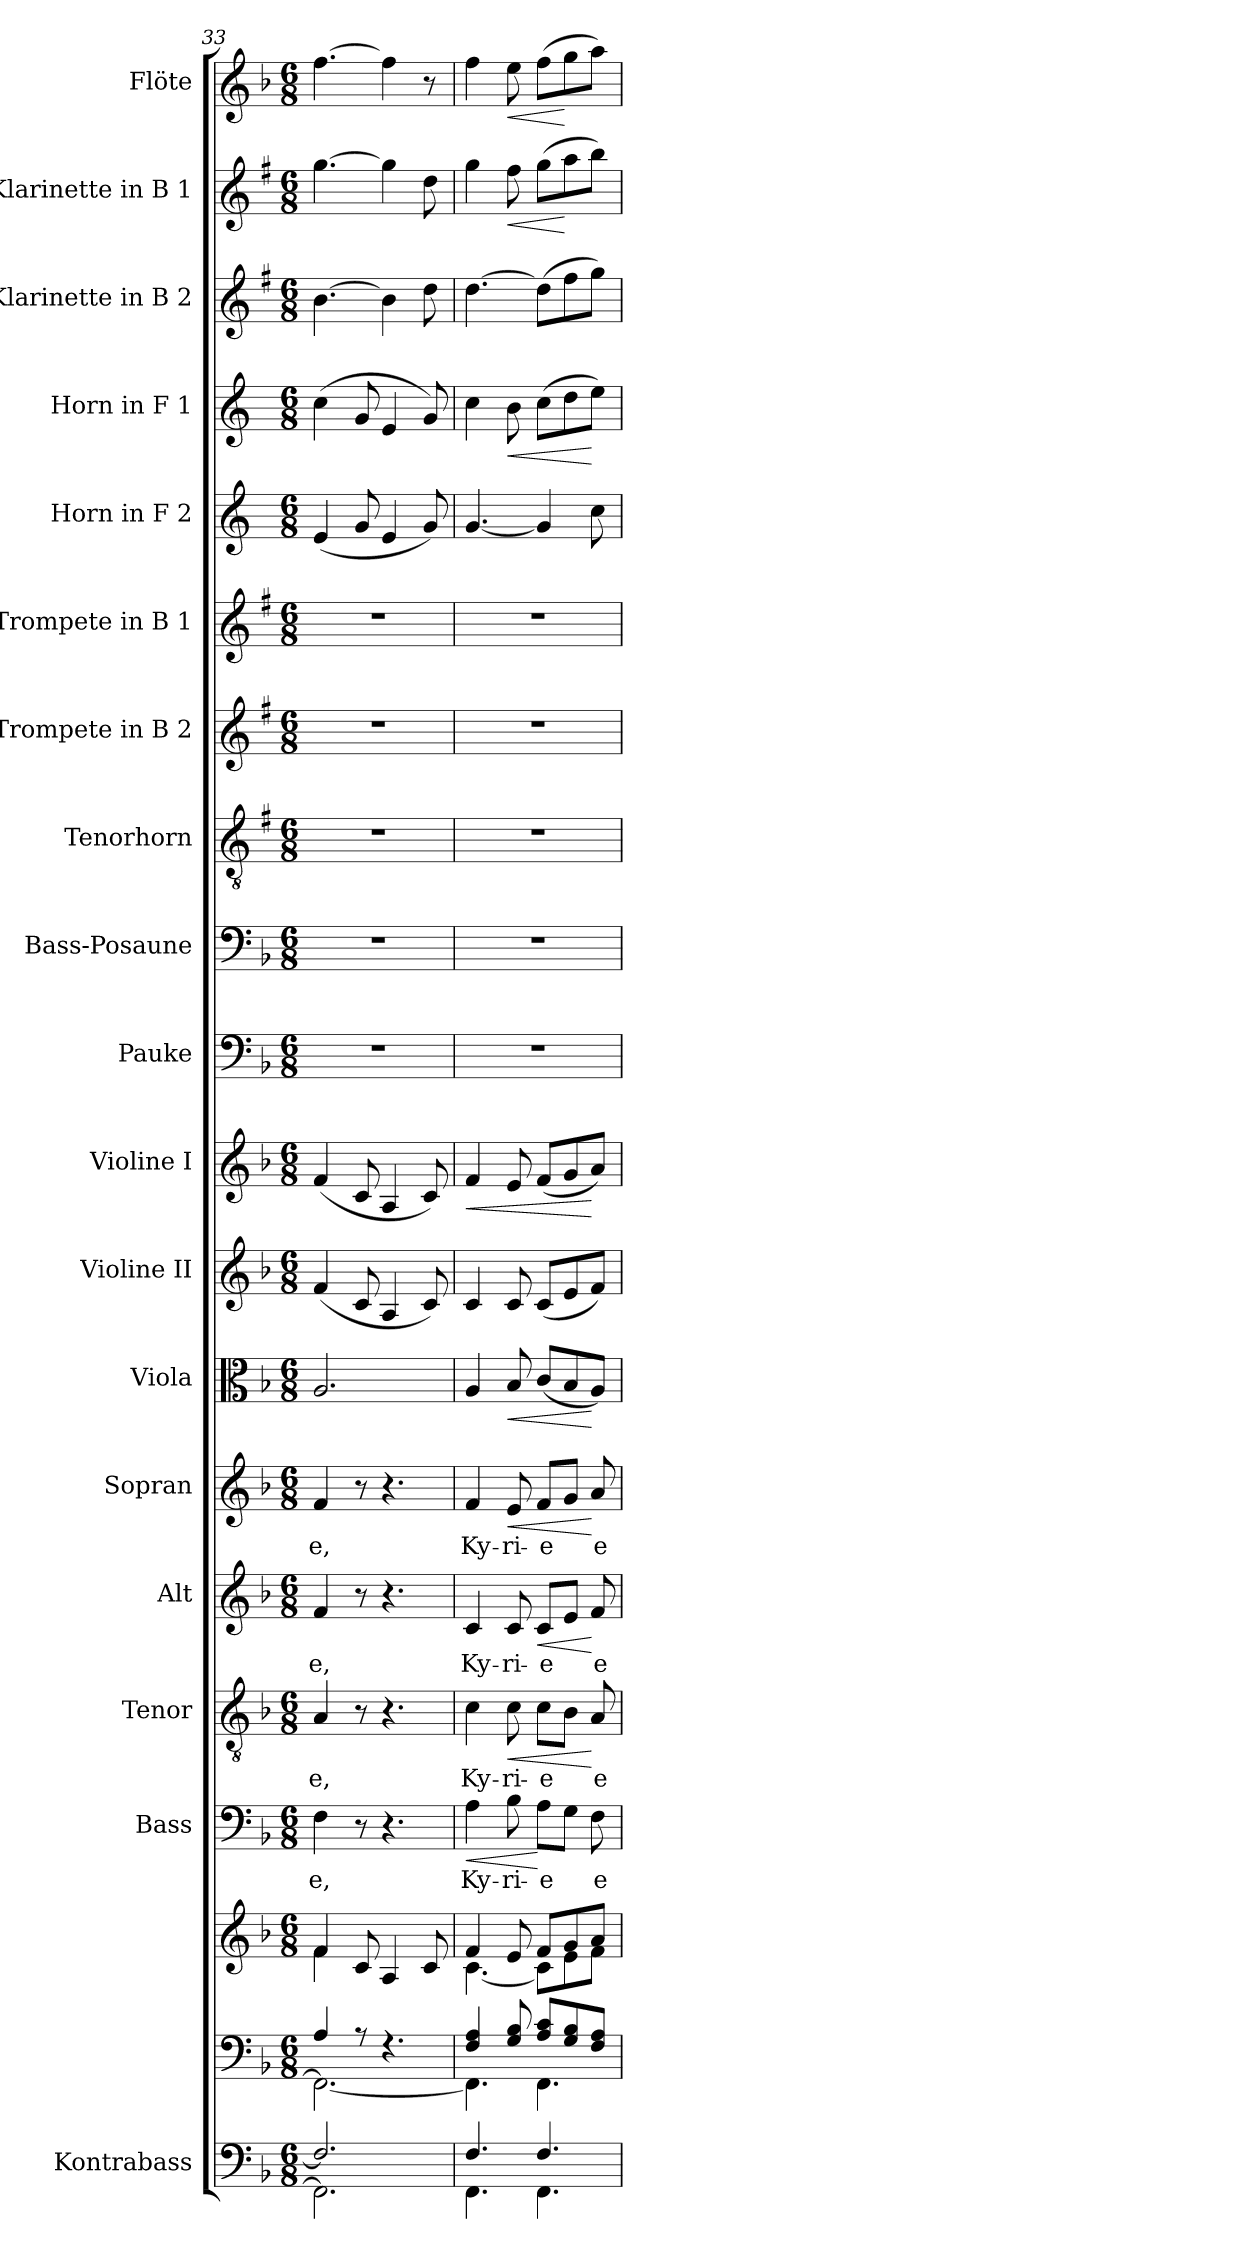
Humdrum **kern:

**kern	**kern	**kern	**kern	**text	**dynam	**kern	**text	**dynam	**kern	**text	**dynam	**kern	**text	**dynam	**kern	**dynam	**kern	**kern	**dynam	**kern	**kern	**kern	**kern	**kern	**kern	**kern	**dynam	**kern	**kern	**dynam	**kern	**dynam
*part19	*part18	*part18	*part17	*part17	*part17	*part16	*part16	*part16	*part15	*part15	*part15	*part14	*part14	*part14	*part13	*part13	*part12	*part11	*part11	*part10	*part9	*part8	*part7	*part6	*part5	*part4	*part4	*part3	*part2	*part2	*part1	*part1
*staff20	*staff19	*staff18	*staff17	*staff17	*staff17	*staff16	*staff16	*staff16	*staff15	*staff15	*staff15	*staff14	*staff14	*staff14	*staff13	*staff13	*staff12	*staff11	*staff11	*staff10	*staff9	*staff8	*staff7	*staff6	*staff5	*staff4	*staff4	*staff3	*staff2	*staff2	*staff1	*staff1
*I"Kontrabass	*	*	*I"Bass	*	*	*I"Tenor	*	*	*I"Alt	*	*	*I"Sopran	*	*	*I"Viola	*	*I"Violine II	*I"Violine I	*	*I"Pauke	*I"Bass-Posaune	*I"Tenorhorn	*I"Trompete in B 2	*I"Trompete in B 1	*I"Horn in F 2	*I"Horn in F 1	*	*I"Klarinette in B 2	*I"Klarinette in B 1	*	*I"Flöte	*
*I'Kb.	*	*	*I'B	*	*	*I'T	*	*	*I'A	*	*	*I'S	*	*	*I'Vla.	*	*I'Vl. II	*I'Vl. I	*	*I'Pk.	*I'B. Pos.	*I'T	*	*	*I'Hrn. 2	*I'Hrn. 1	*	*	*	*	*I'Fl.	*
*clefF4	*clefF4	*clefG2	*clefF4	*	*	*clefGv2	*	*	*clefG2	*	*	*clefG2	*	*	*clefC3	*	*clefG2	*clefG2	*	*clefF4	*clefF4	*clefGv2	*clefG2	*clefG2	*clefG2	*clefG2	*	*clefG2	*clefG2	*	*clefG2	*
*ITrd7c12	*	*	*	*	*	*	*	*	*	*	*	*	*	*	*	*	*	*	*	*	*	*ITrd1c2	*ITrd1c2	*ITrd1c2	*ITrd4c7	*ITrd4c7	*	*ITrd1c2	*ITrd1c2	*	*	*
*k[b-]	*k[b-]	*k[b-]	*k[b-]	*	*	*k[b-]	*	*	*k[b-]	*	*	*k[b-]	*	*	*k[b-]	*	*k[b-]	*k[b-]	*	*k[b-]	*k[b-]	*k[b-]	*k[b-]	*k[b-]	*k[b-]	*k[b-]	*	*k[b-]	*k[b-]	*	*k[b-]	*
*F:	*F:	*F:	*F:	*	*	*F:	*	*	*F:	*	*	*F:	*	*	*F:	*	*F:	*F:	*	*F:	*F:	*F:	*F:	*F:	*F:	*F:	*	*F:	*F:	*	*F:	*
*M6/8	*M6/8	*M6/8	*M6/8	*	*	*M6/8	*	*	*M6/8	*	*	*M6/8	*	*	*M6/8	*	*M6/8	*M6/8	*	*M6/8	*M6/8	*M6/8	*M6/8	*M6/8	*M6/8	*M6/8	*	*M6/8	*M6/8	*	*M6/8	*
=33	=33	=33	=33	=33	=33	=33	=33	=33	=33	=33	=33	=33	=33	=33	=33	=33	=33	=33	=33	=33	=33	=33	=33	=33	=33	=33	=33	=33	=33	=33	=33	=33
*^	*^	*^	*	*	*	*	*	*	*	*	*	*	*	*	*	*	*	*	*	*	*	*	*	*	*	*	*	*	*	*	*	*
!	!	!	!	!	!	!	!LO:LY:b	!	!	!LO:LY:b	!	!	!LO:LY:b	!	!	!LO:LY:b	!	!	!	!	!	!	!	!	!	!	!	!	!	!	!	!	!	!	!
2.FF/]	2.FFF\]	4A/	2.FF\_	4f/	4f\	4F\	-e,	.	4A/	-e,	.	4f/	-e,	.	4f/	-e,	.	2.A/	.	(<4f/	(<4f/	.	2.r	2.r	2.r	2.r	2.r	(<4A/	(>4f\	.	[4.a\	[4.ff\	.	[4.ff\	.
.	.	8rG	.	8c/	2ryy	8r	.	.	8r	.	.	8r	.	.	8r	.	.	.	.	8c/	8c/	.	.	.	.	.	.	8c/	8c/	.	.	.	.	.	.
.	.	4.rG	.	4A/	.	4.r	.	.	4.r	.	.	4.r	.	.	4.r	.	.	.	.	4A/	4A/	.	.	.	.	.	.	4A/	4A/	.	4a\]	4ff\]	.	4ff\]	.
.	.	.	.	8c/	.	.	.	.	.	.	.	.	.	.	.	.	.	.	.	8c/)	8c/)	.	.	.	.	.	.	8c/)	8c/)	.	8cc\	8cc\	.	8r	.
=34	=34	=34	=34	=34	=34	=34	=34	=34	=34	=34	=34	=34	=34	=34	=34	=34	=34	=34	=34	=34	=34	=34	=34	=34	=34	=34	=34	=34	=34	=34	=34	=34	=34	=34	=34
!	!	!	!	!	!	!	!LO:LY:b	!LO:HP:b	!	!LO:LY:b	!	!	!LO:LY:b	!	!	!LO:LY:b	!	!	!	!	!	!LO:HP:b	!	!	!	!	!	!	!	!	!	!	!	!	!
4.FF/	4.FFF\	4F/ 4A/	4.FF\]	4f/	[<4.c\	4A\	Ky-	<	4c\	Ky-	.	4c/	Ky-	.	4f/	Ky-	.	4A/	.	4c/	4f/	<	2.r	2.r	2.r	2.r	2.r	[4.c/	4f\	.	[4.cc\	4ff\	.	4ff\	.
!	!	!	!	!	!	!	!LO:LY:b	!	!	!LO:LY:b	!LO:HP:b	!	!LO:LY:b	!	!	!LO:LY:b	!LO:HP:b	!	!LO:HP:b	!	!	!	!	!	!	!	!	!	!	!LO:HP:b	!	!	!LO:HP:b	!	!LO:HP:b
.	.	8G/ 8B-/	.	8e/	.	8B-\	-ri-	.	8c\	-ri-	<	8c/	-ri-	.	8e/	-ri-	<	8B-/	<	8c/	8e/	.	.	.	.	.	.	.	8e\	<	.	8ee\	<	8ee\	<
!	!	!	!	!	!	!	!LO:LY:b	!	!	!LO:LY:b	!	!	!LO:LY:b	!LO:HP:b	!	!LO:LY:b	!	!	!	!	!	!	!	!	!	!	!	!	!	!	!	!	!	!	!
4.FF/	4.FFF\	8A/ 8c/L	4.FF\	8f/L	8c\L]	8A\L	-e	[	8c\L	-e	.	8c/L	-e	<	8f/L	-e	.	(<8c/L	.	(<8c/L	(<8f/L	.	.	.	.	.	.	4c/]	(>8f\L	.	(>8cc\L]	(>8ff\L	.	(>8ff\L	.
.	.	8G/ 8B-/	.	8g/	8e\	8G\J	.	.	8B-\J	.	.	8e/J	.	.	8g/J	.	.	8B-/	.	8e/	8g/	.	.	.	.	.	.	.	8g\	.	8ee\	8gg\	[	8gg\	[
!	!	!	!	!	!	!	!LO:LY:b	!	!	!LO:LY:b	!	!	!LO:LY:b	!	!	!LO:LY:b	!	!	!	!	!	!	!	!	!	!	!	!	!	!	!	!	!	!	!
.	.	8F/ 8A/J	.	8a/J	8f\J	8F\	e-	.	8A/	e-	[	8f/	e-	[	8a/	e-	[	8A/J)	[	8f/J)	8a/J)	[	.	.	.	.	.	8f\	8a\J)	[	8ff\J)	8aa\J)	.	8aa\J)	.
*v	*v	*	*	*	*	*	*	*	*	*	*	*	*	*	*	*	*	*	*	*	*	*	*	*	*	*	*	*	*	*	*	*	*	*	*
*	*v	*v	*	*	*	*	*	*	*	*	*	*	*	*	*	*	*	*	*	*	*	*	*	*	*	*	*	*	*	*	*	*	*	*
*	*	*v	*v	*	*	*	*	*	*	*	*	*	*	*	*	*	*	*	*	*	*	*	*	*	*	*	*	*	*	*	*	*	*
=	=	=	=	=	=	=	=	=	=	=	=	=	=	=	=	=	=	=	=	=	=	=	=	=	=	=	=	=	=	=	=	=
*-	*-	*-	*-	*-	*-	*-	*-	*-	*-	*-	*-	*-	*-	*-	*-	*-	*-	*-	*-	*-	*-	*-	*-	*-	*-	*-	*-	*-	*-	*-	*-	*-
